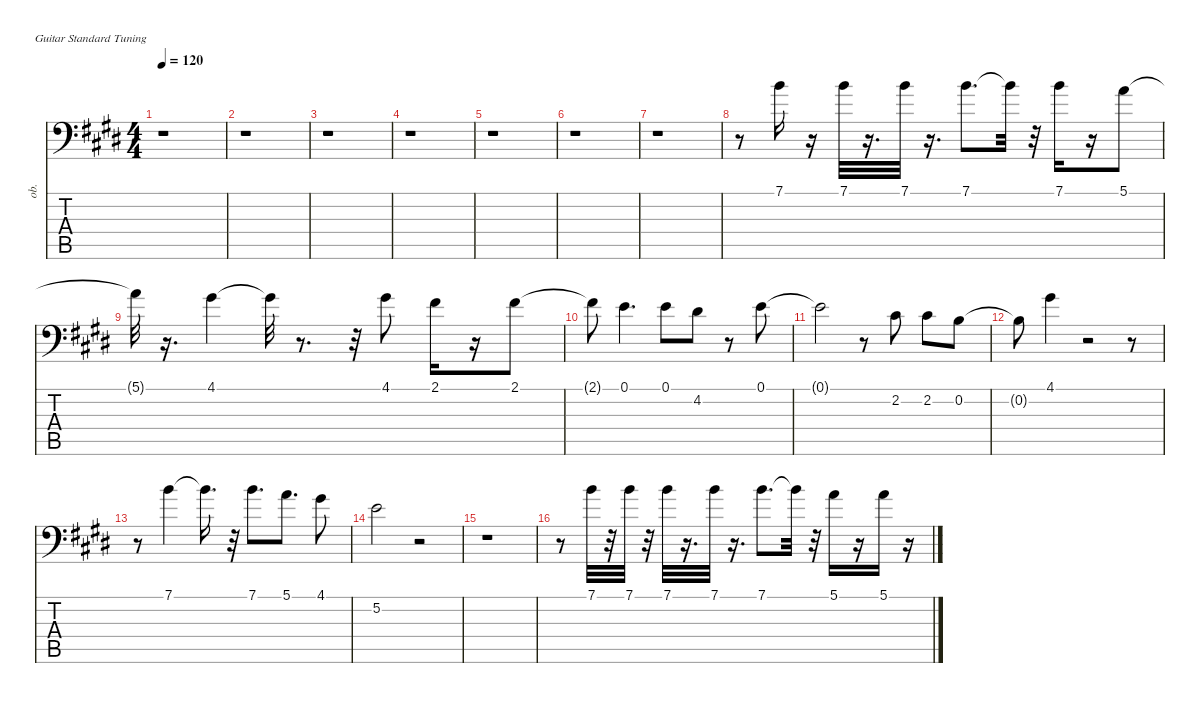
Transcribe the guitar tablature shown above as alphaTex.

\defaultSystemsLayout 4
\hideDynamics
\bracketExtendMode nobrackets
\track ("Vocal" "ob.") {instrument oboe}
\staff {score tabs}
\tuning (E4 B3 G3 D3 A2 E2)
\ts (4 4)
\tempo 120
\clef f4
\ks e
r.1{dy f beam Down} |
r.1{beam Down} |
r.1{beam Down} |
r.1{beam Down} |
r.1{beam Down} |
r.1{beam Down} |
r.1{beam Down} |
r.8{beam Down} 7.1{acc forcenatural}.16{beam Down} r.16{beam Down} 7.1{acc forcenatural}.32{beam Down} r.16{d beam Down} 7.1{acc forcenatural}.32{beam Down} r.16{d beam Down} 7.1{acc forcenatural}.8{d beam Down} 7.1{t acc forcenatural}.32{beam Down} r.32{beam Down} 7.1{acc forcenatural}.16{beam Down} r.16{beam Down} 5.1{acc forcenatural}.8{beam Down} |
5.1{t acc forcenatural}.32{beam Down} r.16{d beam Down} 4.1{acc #}.4{beam Down} 4.1{t acc #}.32{beam Down} r.8{d beam Down} r.32{beam Down} 4.1{acc #}.8{beam Down} 2.1{acc #}.16{beam Down} r.16{beam Down} 2.1{acc #}.8{beam Down} |
2.1{t acc #}.8{beam Down} 0.1{acc forcenatural}.4{d dy mf beam Down} 0.1{acc forcenatural}.8{dy f beam Down} 4.2{acc #}.8{beam Down} r.8{beam Down} 0.1{acc forcenatural}.8{beam Down} |
0.1{t acc forcenatural}.2{beam Down} r.8{beam Down} 2.2{acc #}.8{beam Down} 2.2{acc #}.8{beam Down} 0.2{acc forcenatural}.8{beam Down} |
0.2{t acc forcenatural}.8{beam Down} 4.1{acc #}.4{beam Down} r.2{beam Down} r.8{beam Down} |
r.8{beam Down} 7.1{acc forcenatural}.4{beam Down} 7.1{t acc forcenatural}.16{d beam Down} r.32{beam Down} 7.1{acc forcenatural}.8{d beam Down} 5.1{acc forcenatural}.8{d beam Down} 4.1{acc #}.8{beam Down} |
5.2{acc forcenatural}.2{dy mf beam Down} r.2{beam Down} |
r.1{beam Down} |
r.8{beam Down} 7.1{acc forcenatural}.32{dy f beam Down} r.32{beam Down} 7.1{acc forcenatural}.32{dy mf beam Down} r.32{beam Down} 7.1{acc forcenatural}.32{dy f beam Down} r.16{d beam Down} 7.1{acc forcenatural}.32{dy mf beam Down} r.16{d beam Down} 7.1{acc forcenatural}.8{d dy f beam Down} 7.1{t acc forcenatural}.32{beam Down} r.32{beam Down} 5.1{acc forcenatural}.16{beam Down} r.16{beam Down} 5.1{acc forcenatural}.16{beam Down} r.16{beam Down}
